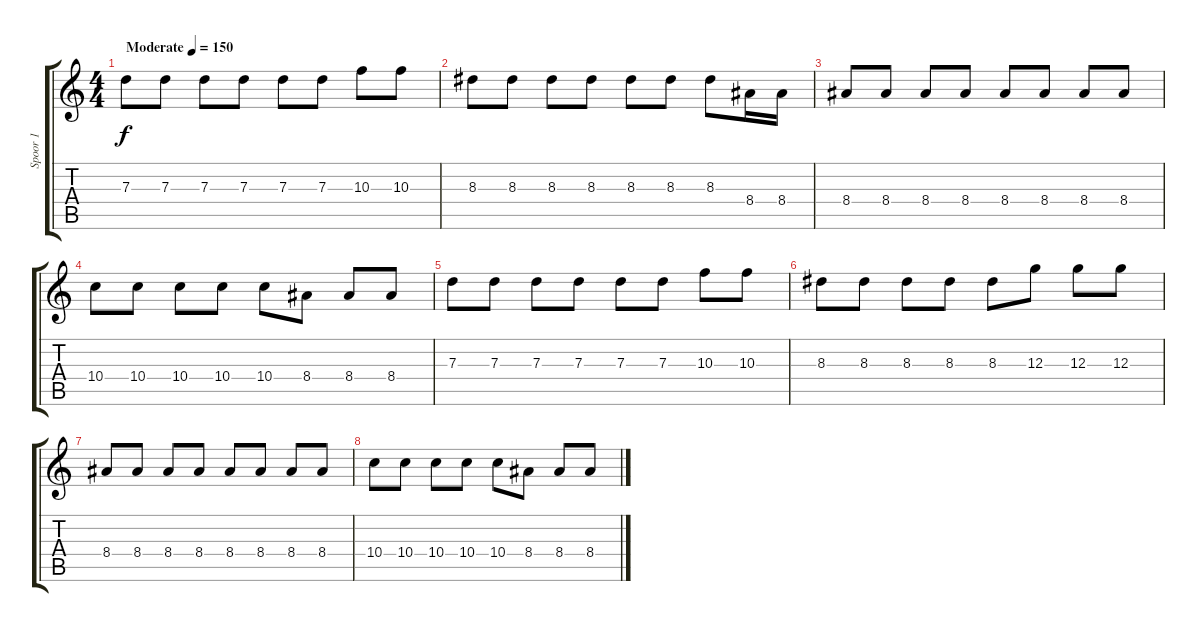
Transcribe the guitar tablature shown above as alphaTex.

\track ("Spoor 1" "Spoor 1") {instrument distortionguitar}
\staff {score tabs}
\tuning (E4 B3 G3 D3 A2 E2) {hide}
\ts (4 4)
\tempo (150 "Moderate")
\clef g2
\ks c
7.3.8{dy f instrument distortionguitar} 7.3.8 7.3.8 7.3.8 7.3.8 7.3.8 10.3.8 10.3.8 |
8.3.8 8.3.8 8.3.8 8.3.8 8.3.8 8.3.8 8.3.8 8.4.16 8.4.16 |
8.4.8 8.4.8 8.4.8 8.4.8 8.4.8 8.4.8 8.4.8 8.4.8 |
10.4.8 10.4.8 10.4.8 10.4.8 10.4.8 8.4.8 8.4.8 8.4.8 |
7.3.8 7.3.8 7.3.8 7.3.8 7.3.8 7.3.8 10.3.8 10.3.8 |
8.3.8 8.3.8 8.3.8 8.3.8 8.3.8 12.3.8 12.3.8 12.3.8 |
8.4.8 8.4.8 8.4.8 8.4.8 8.4.8 8.4.8 8.4.8 8.4.8 |
10.4.8 10.4.8 10.4.8 10.4.8 10.4.8 8.4.8 8.4.8 8.4.8
